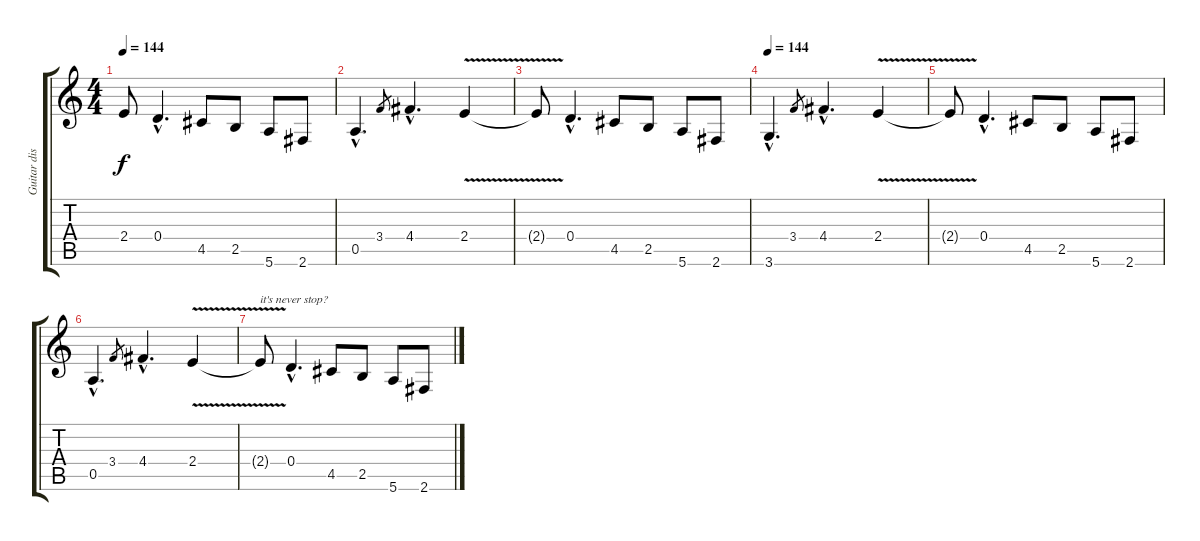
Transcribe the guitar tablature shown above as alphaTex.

\track ("Guitar distortion 4" "Guitar dis") {instrument distortionguitar}
\staff {score tabs}
\tuning (E4 B3 G3 D3 A2 E2) {hide}
\ts (4 4)
\tempo 144
\clef g2
\ks c
2.4{t}.8{dy f volume 12} 0.4{hac}.4{d} 4.5.8 2.5.8 5.6.8 2.6.8 |
0.5{hac}.4{d volume 11} 3.4.8{gr} 4.4{hac}.4{d} 2.4{v}.4 |
2.4{t}.8{volume 10} 0.4{hac}.4{d} 4.5.8 2.5.8 5.6.8 2.6.8 |
\tempo 144
3.6{hac}.4{d volume 9} 3.4.8{gr} 4.4{hac}.4{d} 2.4{v}.4 |
2.4{t}.8{volume 8} 0.4{hac}.4{d} 4.5.8 2.5.8 5.6.8 2.6.8 |
0.5{hac}.4{d volume 5} 3.4.8{gr} 4.4{hac}.4{d} 2.4{v}.4 |
2.4{t}.8{txt "it's never stop?" volume 2} 0.4{hac}.4{d} 4.5.8 2.5.8 5.6.8 2.6.8
